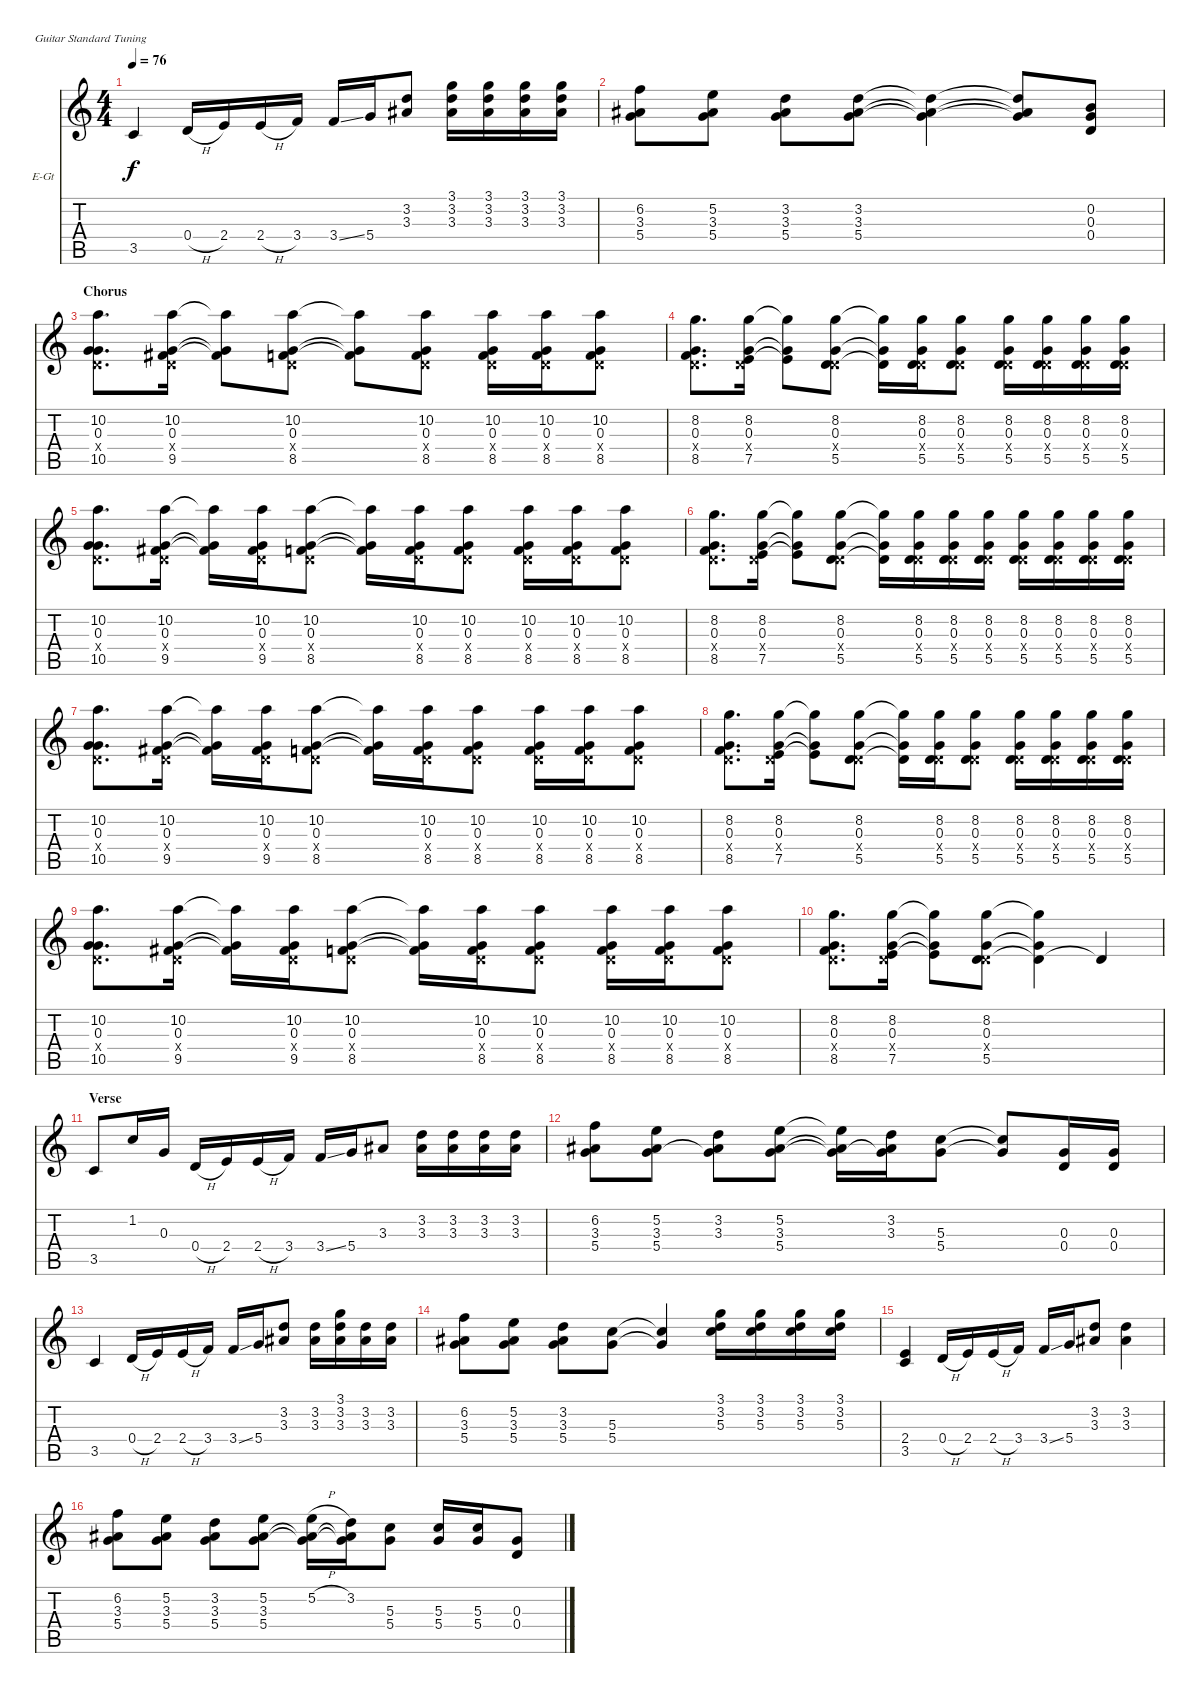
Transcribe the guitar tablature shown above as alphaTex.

\defaultSystemsLayout 4
\bracketExtendMode nobrackets
\firstSystemTrackNameOrientation horizontal
\otherSystemsTrackNameOrientation horizontal
\track ("Stone Gossard (Drive)" "E-Gt") {instrument overdrivenguitar}
\staff {score tabs}
\tuning (E4 B3 G3 D3 A2 E2)
\ts (4 4)
\tempo 76
\clef g2
\ks c
3.5.4{dy f} 0.4{h}.16 2.4.16 2.4{h}.16 3.4.16 3.4{ss}.16 5.4.16 (3.2 3.3).8 (3.1 3.2 3.3).16 (3.1 3.2 3.3).16 (3.1 3.2 3.3).16 (3.1 3.2 3.3).16 |
(6.2 3.3 5.4).8 (5.2 3.3 5.4).8 (3.2 3.3 5.4).8 (3.2 3.3 5.4).8 (3.2{t} 3.3{t} 5.4{t}).4 (3.2{t} 3.3{t} 5.4{t}).8 (0.2 0.3 0.4).8 |
\section ("" "Chorus")
(10.2 0.3 0.4{x} 10.5).8{d} (10.2 0.3 0.4{x} 9.5).16 (10.2{t} 0.3{t} 9.5{t}).8 (10.2 0.3 0.4{x} 8.5).8 (10.2{t} 0.3{t} 8.5{t}).8 (10.2 0.3 0.4{x} 8.5).8 (10.2 0.3 0.4{x} 8.5).16 (10.2 0.3 0.4{x} 8.5).16 (10.2 0.3 0.4{x} 8.5).8 |
(8.2 0.3 0.4{x} 8.5).8{d} (8.2 0.3 0.4{x} 7.5).16 (8.2{t} 0.3{t} 7.5{t}).8 (8.2 0.3 0.4{x} 5.5).8 (8.2{t} 0.3{t} 5.5{t}).16 (8.2 0.3 0.4{x} 5.5).16 (8.2 0.3 0.4{x} 5.5).8 (8.2 0.3 0.4{x} 5.5).16 (8.2 0.3 0.4{x} 5.5).16 (8.2 0.3 0.4{x} 5.5).16 (8.2 0.3 0.4{x} 5.5).16 |
(10.2 0.3 0.4{x} 10.5).8{d} (10.2 0.3 0.4{x} 9.5).16 (10.2{t} 0.3{t} 9.5{t}).16 (10.2 0.3 0.4{x} 9.5).16 (10.2 0.3 0.4{x} 8.5).8 (10.2{t} 0.3{t} 8.5{t}).16 (10.2 0.3 0.4{x} 8.5).16 (10.2 0.3 0.4{x} 8.5).8 (10.2 0.3 0.4{x} 8.5).16 (10.2 0.3 0.4{x} 8.5).16 (10.2 0.3 0.4{x} 8.5).8 |
(8.2 0.3 0.4{x} 8.5).8{d} (8.2 0.3 0.4{x} 7.5).16 (8.2{t} 0.3{t} 7.5{t}).8 (8.2 0.3 0.4{x} 5.5).8 (8.2{t} 0.3{t} 5.5{t}).16 (8.2 0.3 0.4{x} 5.5).16 (8.2 0.3 0.4{x} 5.5).16 (8.2 0.3 0.4{x} 5.5).16 (8.2 0.3 0.4{x} 5.5).16 (8.2 0.3 0.4{x} 5.5).16 (8.2 0.3 0.4{x} 5.5).16 (8.2 0.3 0.4{x} 5.5).16 |
(10.2 0.3 0.4{x} 10.5).8{d} (10.2 0.3 0.4{x} 9.5).16 (10.2{t} 0.3{t} 9.5{t}).16 (10.2 0.3 0.4{x} 9.5).16 (10.2 0.3 0.4{x} 8.5).8 (10.2{t} 0.3{t} 8.5{t}).16 (10.2 0.3 0.4{x} 8.5).16 (10.2 0.3 0.4{x} 8.5).8 (10.2 0.3 0.4{x} 8.5).16 (10.2 0.3 0.4{x} 8.5).16 (10.2 0.3 0.4{x} 8.5).8 |
(8.2 0.3 0.4{x} 8.5).8{d} (8.2 0.3 0.4{x} 7.5).16 (8.2{t} 0.3{t} 7.5{t}).8 (8.2 0.3 0.4{x} 5.5).8 (8.2{t} 0.3{t} 5.5{t}).16 (8.2 0.3 0.4{x} 5.5).16 (8.2 0.3 0.4{x} 5.5).8 (8.2 0.3 0.4{x} 5.5).16 (8.2 0.3 0.4{x} 5.5).16 (8.2 0.3 0.4{x} 5.5).16 (8.2 0.3 0.4{x} 5.5).16 |
(10.2 0.3 0.4{x} 10.5).8{d} (10.2 0.3 0.4{x} 9.5).16 (10.2{t} 0.3{t} 9.5{t}).16 (10.2 0.3 0.4{x} 9.5).16 (10.2 0.3 0.4{x} 8.5).8 (10.2{t} 0.3{t} 8.5{t}).16 (10.2 0.3 0.4{x} 8.5).16 (10.2 0.3 0.4{x} 8.5).8 (10.2 0.3 0.4{x} 8.5).16 (10.2 0.3 0.4{x} 8.5).16 (10.2 0.3 0.4{x} 8.5).8 |
(8.2 0.3 0.4{x} 8.5).8{d} (8.2 0.3 0.4{x} 7.5).16 (8.2{t} 0.3{t} 7.5{t}).8 (8.2 0.3 0.4{x} 5.5).8 (8.2{t} 0.3{t} 5.5{t}).4 5.5{t}.4 |
\section ("" "Verse")
3.5.8 1.2.16 0.3.16 0.4{h}.16 2.4.16 2.4{h}.16 3.4.16 3.4{ss}.16 5.4.16 3.3.8 (3.2 3.3).16 (3.2 3.3).16 (3.2 3.3).16 (3.2 3.3).16 |
(6.2 3.3 5.4).8 (5.2 3.3 5.4).8 (3.2 3.3 5.4{t}).8 (5.2 3.3 5.4).8 (5.2{t} 3.3{t} 5.4{t}).16 (3.2 3.3 5.4{t}).16 (5.3 5.4).8 (5.3{t} 5.4{t}).8 (0.3 0.4).16 (0.3 0.4).16 |
3.5.4 0.4{h}.16 2.4.16 2.4{h}.16 3.4.16 3.4{ss}.16 5.4.16 (3.2 3.3).8 (3.2 3.3).16 (3.1 3.2 3.3).16 (3.2 3.3).16 (3.2 3.3).16 |
(6.2 3.3 5.4).8 (5.2 3.3 5.4).8 (3.2 3.3 5.4).8 (5.3 5.4).8 (5.3{t} 5.4{t}).4 (3.1 3.2 5.3).16 (3.1 3.2 5.3).16 (3.1 3.2 5.3).16 (3.1 3.2 5.3).16 |
(2.4 3.5).4 0.4{h}.16 2.4.16 2.4{h}.16 3.4.16 3.4{ss}.16 5.4.16 (3.2 3.3).8 (3.2 3.3).4 |
(6.2 3.3 5.4).8 (5.2 3.3 5.4).8 (3.2 3.3 5.4).8 (5.2 3.3 5.4).8 (5.2{h} 3.3{t} 5.4{t}).16 (3.2 3.3{t} 5.4{t}).16 (5.3 5.4).8 (5.3 5.4).16 (5.3 5.4).16 (0.3 0.4).8
